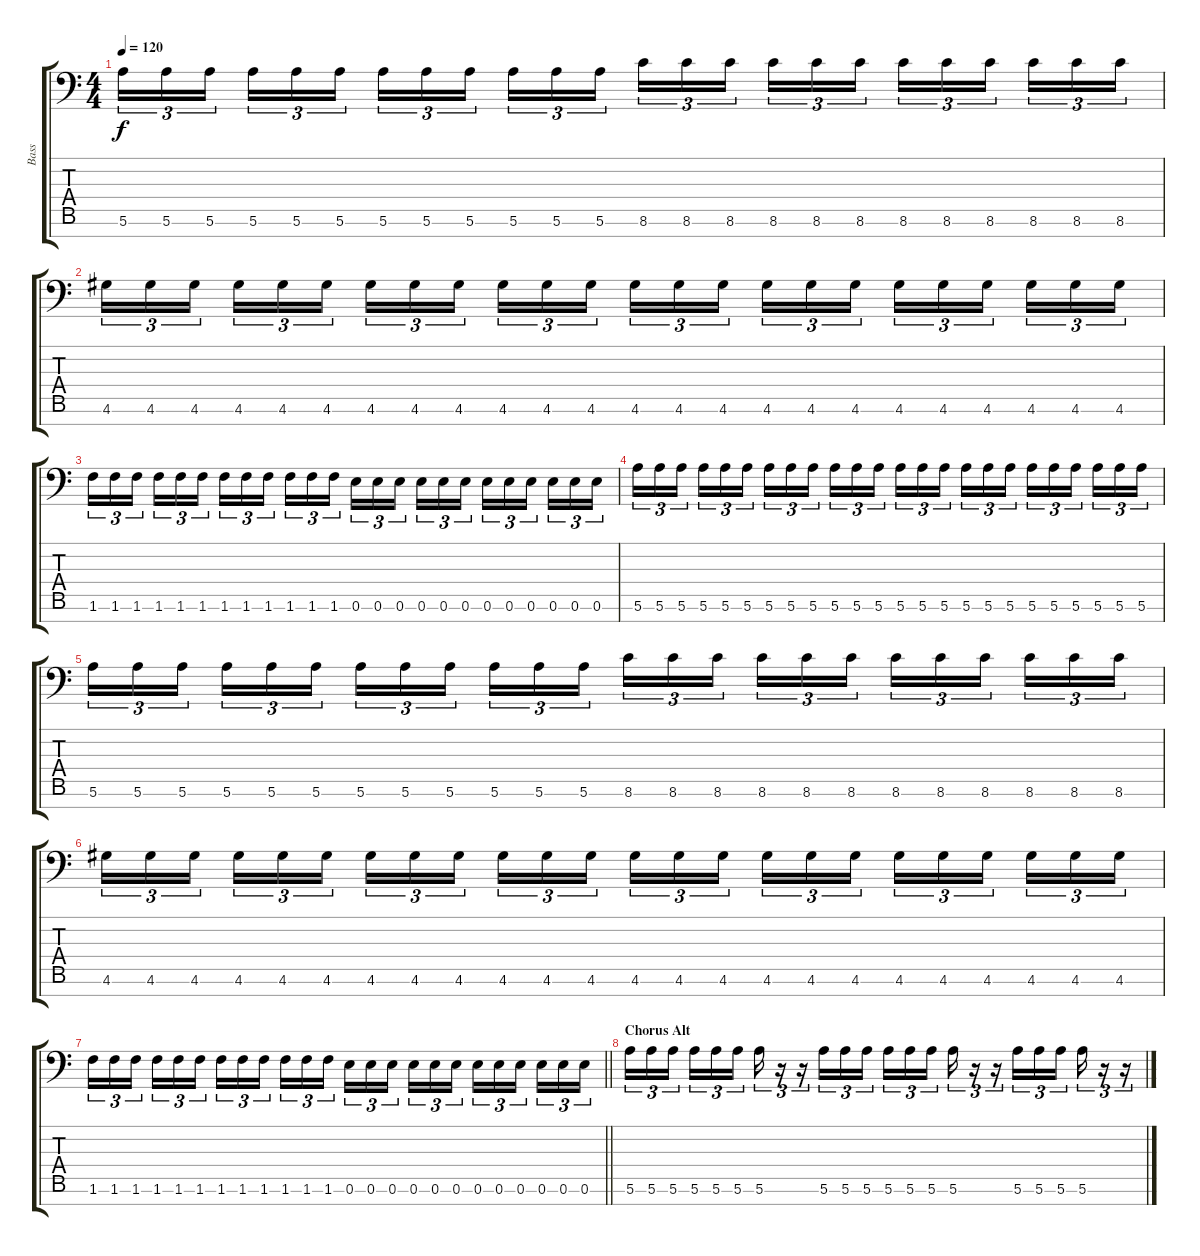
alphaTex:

\track ("Bass" "Bass") {instrument electricbasspick}
\staff {score tabs}
\tuning (E4 B3 G3 D3 A2 E2 A1) {hide}
\ts (4 4)
\tempo 120
\clef f4
\ks c
5.6.16{tu (3 2) dy f} 5.6.16{tu (3 2)} 5.6.16{tu (3 2) beam splitsecondary} 5.6.16{tu (3 2)} 5.6.16{tu (3 2)} 5.6.16{tu (3 2)} 5.6.16{tu (3 2)} 5.6.16{tu (3 2)} 5.6.16{tu (3 2) beam splitsecondary} 5.6.16{tu (3 2)} 5.6.16{tu (3 2)} 5.6.16{tu (3 2)} 8.6.16{tu (3 2)} 8.6.16{tu (3 2)} 8.6.16{tu (3 2) beam splitsecondary} 8.6.16{tu (3 2)} 8.6.16{tu (3 2)} 8.6.16{tu (3 2)} 8.6.16{tu (3 2)} 8.6.16{tu (3 2)} 8.6.16{tu (3 2) beam splitsecondary} 8.6.16{tu (3 2)} 8.6.16{tu (3 2)} 8.6.16{tu (3 2)} |
4.6.16{tu (3 2)} 4.6.16{tu (3 2)} 4.6.16{tu (3 2) beam splitsecondary} 4.6.16{tu (3 2)} 4.6.16{tu (3 2)} 4.6.16{tu (3 2)} 4.6.16{tu (3 2)} 4.6.16{tu (3 2)} 4.6.16{tu (3 2) beam splitsecondary} 4.6.16{tu (3 2)} 4.6.16{tu (3 2)} 4.6.16{tu (3 2)} 4.6.16{tu (3 2)} 4.6.16{tu (3 2)} 4.6.16{tu (3 2) beam splitsecondary} 4.6.16{tu (3 2)} 4.6.16{tu (3 2)} 4.6.16{tu (3 2)} 4.6.16{tu (3 2)} 4.6.16{tu (3 2)} 4.6.16{tu (3 2) beam splitsecondary} 4.6.16{tu (3 2)} 4.6.16{tu (3 2)} 4.6.16{tu (3 2)} |
1.6.16{tu (3 2)} 1.6.16{tu (3 2)} 1.6.16{tu (3 2) beam splitsecondary} 1.6.16{tu (3 2)} 1.6.16{tu (3 2)} 1.6.16{tu (3 2)} 1.6.16{tu (3 2)} 1.6.16{tu (3 2)} 1.6.16{tu (3 2) beam splitsecondary} 1.6.16{tu (3 2)} 1.6.16{tu (3 2)} 1.6.16{tu (3 2)} 0.6.16{tu (3 2)} 0.6.16{tu (3 2)} 0.6.16{tu (3 2) beam splitsecondary} 0.6.16{tu (3 2)} 0.6.16{tu (3 2)} 0.6.16{tu (3 2)} 0.6.16{tu (3 2)} 0.6.16{tu (3 2)} 0.6.16{tu (3 2) beam splitsecondary} 0.6.16{tu (3 2)} 0.6.16{tu (3 2)} 0.6.16{tu (3 2)} |
5.6.16{tu (3 2)} 5.6.16{tu (3 2)} 5.6.16{tu (3 2) beam splitsecondary} 5.6.16{tu (3 2)} 5.6.16{tu (3 2)} 5.6.16{tu (3 2)} 5.6.16{tu (3 2)} 5.6.16{tu (3 2)} 5.6.16{tu (3 2) beam splitsecondary} 5.6.16{tu (3 2)} 5.6.16{tu (3 2)} 5.6.16{tu (3 2)} 5.6.16{tu (3 2)} 5.6.16{tu (3 2)} 5.6.16{tu (3 2) beam splitsecondary} 5.6.16{tu (3 2)} 5.6.16{tu (3 2)} 5.6.16{tu (3 2)} 5.6.16{tu (3 2)} 5.6.16{tu (3 2)} 5.6.16{tu (3 2) beam splitsecondary} 5.6.16{tu (3 2)} 5.6.16{tu (3 2)} 5.6.16{tu (3 2)} |
5.6.16{tu (3 2)} 5.6.16{tu (3 2)} 5.6.16{tu (3 2) beam splitsecondary} 5.6.16{tu (3 2)} 5.6.16{tu (3 2)} 5.6.16{tu (3 2)} 5.6.16{tu (3 2)} 5.6.16{tu (3 2)} 5.6.16{tu (3 2) beam splitsecondary} 5.6.16{tu (3 2)} 5.6.16{tu (3 2)} 5.6.16{tu (3 2)} 8.6.16{tu (3 2)} 8.6.16{tu (3 2)} 8.6.16{tu (3 2) beam splitsecondary} 8.6.16{tu (3 2)} 8.6.16{tu (3 2)} 8.6.16{tu (3 2)} 8.6.16{tu (3 2)} 8.6.16{tu (3 2)} 8.6.16{tu (3 2) beam splitsecondary} 8.6.16{tu (3 2)} 8.6.16{tu (3 2)} 8.6.16{tu (3 2)} |
4.6.16{tu (3 2)} 4.6.16{tu (3 2)} 4.6.16{tu (3 2) beam splitsecondary} 4.6.16{tu (3 2)} 4.6.16{tu (3 2)} 4.6.16{tu (3 2)} 4.6.16{tu (3 2)} 4.6.16{tu (3 2)} 4.6.16{tu (3 2) beam splitsecondary} 4.6.16{tu (3 2)} 4.6.16{tu (3 2)} 4.6.16{tu (3 2)} 4.6.16{tu (3 2)} 4.6.16{tu (3 2)} 4.6.16{tu (3 2) beam splitsecondary} 4.6.16{tu (3 2)} 4.6.16{tu (3 2)} 4.6.16{tu (3 2)} 4.6.16{tu (3 2)} 4.6.16{tu (3 2)} 4.6.16{tu (3 2) beam splitsecondary} 4.6.16{tu (3 2)} 4.6.16{tu (3 2)} 4.6.16{tu (3 2)} |
\barLineRight lightlight
1.6.16{tu (3 2)} 1.6.16{tu (3 2)} 1.6.16{tu (3 2) beam splitsecondary} 1.6.16{tu (3 2)} 1.6.16{tu (3 2)} 1.6.16{tu (3 2)} 1.6.16{tu (3 2)} 1.6.16{tu (3 2)} 1.6.16{tu (3 2) beam splitsecondary} 1.6.16{tu (3 2)} 1.6.16{tu (3 2)} 1.6.16{tu (3 2)} 0.6.16{tu (3 2)} 0.6.16{tu (3 2)} 0.6.16{tu (3 2) beam splitsecondary} 0.6.16{tu (3 2)} 0.6.16{tu (3 2)} 0.6.16{tu (3 2)} 0.6.16{tu (3 2)} 0.6.16{tu (3 2)} 0.6.16{tu (3 2) beam splitsecondary} 0.6.16{tu (3 2)} 0.6.16{tu (3 2)} 0.6.16{tu (3 2)} |
\section ("" "Chorus Alt")
5.6.16{tu (3 2)} 5.6.16{tu (3 2)} 5.6.16{tu (3 2) beam splitsecondary} 5.6.16{tu (3 2)} 5.6.16{tu (3 2)} 5.6.16{tu (3 2)} 5.6.16{tu (3 2)} r.16{tu (3 2)} r.16{tu (3 2)} 5.6.16{tu (3 2)} 5.6.16{tu (3 2)} 5.6.16{tu (3 2)} 5.6.16{tu (3 2)} 5.6.16{tu (3 2)} 5.6.16{tu (3 2) beam splitsecondary} 5.6.16{tu (3 2)} r.16{tu (3 2)} r.16{tu (3 2)} 5.6.16{tu (3 2)} 5.6.16{tu (3 2)} 5.6.16{tu (3 2) beam splitsecondary} 5.6.16{tu (3 2)} r.16{tu (3 2)} r.16{tu (3 2)}
